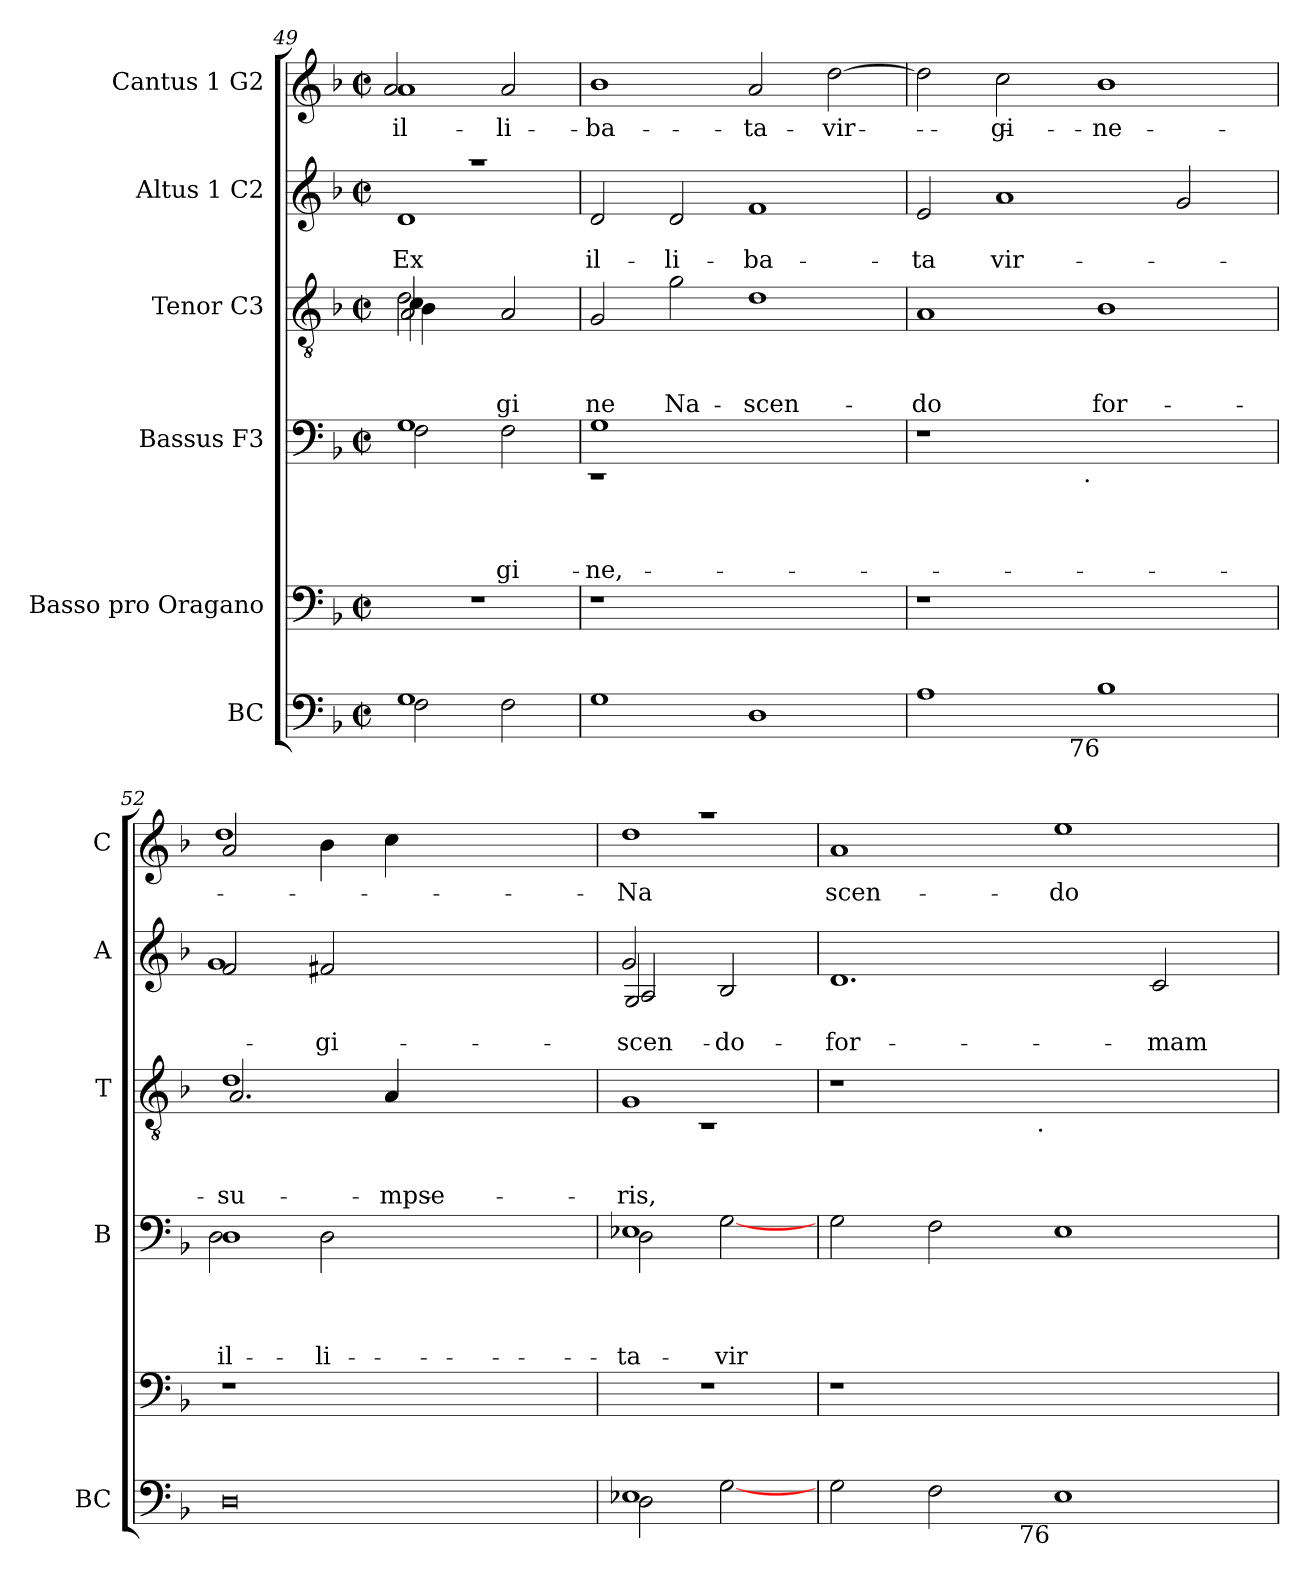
**kern	**kern	**kern	**text	**text	**text	**text	**kern	**text	**text	**text	**kern	**text	**text	**kern	**text
*part6	*part5	*part4	*part4	*part4	*part4	*part4	*part3	*part3	*part3	*part3	*part2	*part2	*part2	*part1	*part1
*staff6	*staff5	*staff4	*staff4	*staff4	*staff4	*staff4	*staff3	*staff3	*staff3	*staff3	*staff2	*staff2	*staff2	*staff1	*staff1
*I"BC	*I"Basso pro Oragano	*I"Bassus F3	*	*	*	*	*I"Tenor C3	*	*	*	*I"Altus 1 C2	*	*	*I"Cantus 1 G2	*
*I'BC	*	*I'B	*	*	*	*	*I'T	*	*	*	*I'A	*	*	*I'C	*
*clefF4	*clefF4	*clefF4	*	*	*	*	*clefGv2	*	*	*	*clefG2	*	*	*clefG2	*
*	*ITrd7c12	*	*	*	*	*	*	*	*	*	*	*	*	*	*
*k[b-]	*k[b-]	*k[b-]	*	*	*	*	*k[b-]	*	*	*	*k[b-]	*	*	*k[b-]	*
*F:	*F:	*F:	*	*	*	*	*F:	*	*	*	*F:	*	*	*F:	*
*M2/2	*M2/2	*M2/2	*	*	*	*	*M2/2	*	*	*	*M2/2	*	*	*M2/2	*
*met(c|)	*met(c|)	*met(c|)	*	*	*	*	*met(c|)	*	*	*	*met(c|)	*	*	*met(c|)	*
=49	=49	=49	=49	=49	=49	=49	=49	=49	=49	=49	=49	=49	=49	=49	=49
*^	*	*^	*	*	*	*	*^	*	*	*	*^	*	*	*	*
*	*	*	*	*	*	*	*	*	*	*^	*	*	*	*	*	*	*	*	*
*	*	*	*	*	*	*	*	*	*	*	*^	*	*	*	*	*	*	*	*	*
!	!	!	!	!	!	!	!	!	!	!	!	!	!	!	!	!	!	!	!LO:LY:b	!	!LO:LY:b
*	*	*	*	*	*	*	*	*	*	*	*	*	*	*	*	*	*	*	*	*^	*
!	!	!	!	!	!	!	!	!	!	!	!	!	!	!	!	!	!	!	!	!	!	!LO:LY:b
1G	2F<\	1r	1G	2F\	.	.	.	.	2d\	4c\	4B-\	2A/	.	.	.	1raa	1d	.	Ex	1a	2a/	il-
.	.	.	.	.	.	.	.	.	.	2.ryy	2.ryy	.	.	.	.	.	.	.	.	.	.	.
!	!	!	!	!	!	!	!	!LO:LY:b	!	!	!	!	!	!	!LO:LY:b	!	!	!	!	!	!	!LO:LY:b
.	2F<\	.	.	2F\	.	.	.	-gi-	2ryy	.	.	2A/	.	.	-gi-	.	.	.	.	.	2a/	-li-
*	*	*	*	*	*	*	*	*	*	*	*	*	*	*	*	*v	*v	*	*	*	*	*
!!LO:PB:g=z
=50	=50	=50	=50	=50	=50	=50	=50	=50	=50	=50	=50	=50	=50	=50	=50	=50	=50	=50	=50	=50	=50
!	!	!	!	!LO:N:vis=1	!	!	!	!LO:LY:b	!	!	!	!	!	!	!LO:LY:b	!	!	!LO:LY:b	!	!	!LO:LY:b
*v	*v	*	*	*	*	*	*	*	*v	*v	*v	*v	*	*	*	*	*	*	*v	*v	*
1G	1r	1G	0rEE	.	.	.	-ne,	2G/	.	.	-ne	2d/	.	il-	1b-	-ba-
!	!	!	!	!	!	!	!	!	!	!	!LO:LY:b	!	!	!LO:LY:b	!	!
.	.	.	.	.	.	.	.	2g\	.	.	Na-	2d/	.	-li-	.	.
!	!	!	!	!	!	!	!	!	!	!	!LO:LY:b:rj	!	!	!LO:LY:b	!	!LO:LY:b
1D	1ryy	1ryy	.	.	.	.	.	1d	.	.	-scen-	1f	.	-ba-	2a/	-ta
!	!	!	!	!	!	!	!	!	!	!	!	!	!	!	!	!LO:LY:b
.	.	.	.	.	.	.	.	.	.	.	.	.	.	.	[>2dd\	vir-
=51	=51	=51	=51	=51	=51	=51	=51	=51	=51	=51	=51	=51	=51	=51	=51	=51
!	!	!	!	!	!	!	!	!	!	!	!LO:LY:b	!	!	!LO:LY:b	!	!
*^	*	*	*	*	*	*	*	*	*	*	*	*	*	*	*	*
1A	2...ryy	1r	1r	2ryy	.	.	.	.	1A	.	.	-do	2e/	.	-ta	2dd\]	.
!	!	!	!	!	!	!	!	!	!	!	!	!	!	!	!LO:LY:b	!	!LO:LY:b
.	.	.	.	4...ryy	.	.	.	.	.	.	.	.	1a	.	vir-	2cc\	-gi-
!	!LO:TX:b:t=76	!	!	!	!	!	!	!	!	!	!	!	!	!	!	!	!
.	1ryy	.	.	.	.	.	.	.	.	.	.	.	.	.	.	.	.
!	!	!	!	!LO:TX:b:t=.	!	!	!	!	!	!	!	!	!	!	!	!	!
.	.	.	.	1ryy	.	.	.	.	.	.	.	.	.	.	.	.	.
!	!	!	!	!	!	!	!	!	!	!	!	!LO:LY:b	!	!	!	!	!LO:LY:b
1B-	.	1ryy	1ryy	.	.	.	.	.	1B-	.	.	for-	.	.	.	1b-	-ne
.	.	.	.	.	.	.	.	.	.	.	.	.	2g/	.	.	.	.
.	16ryy	.	.	.	.	.	.	.	.	.	.	.	.	.	.	.	.
.	.	.	.	32ryy	.	.	.	.	.	.	.	.	.	.	.	.	.
=52	=52	=52	=52	=52	=52	=52	=52	=52	=52	=52	=52	=52	=52	=52	=52	=52	=52
!	!	!	!	!	!	!	!	!LO:LY:b	!	!	!	!	!	!	!	!	!
!	!	!	!	!	!	!	!	!LO:LY:b	!	!	!	!LO:LY:b	!	!	!	!	!
*	*	*	*	*	*	*	*	*	*^	*	*	*	*	*	*	*	*
!	!	!	!	!	!	!	!	!	!	!	!	!	!LO:LY:b	!	!	!	!	!
*v	*v	*	*	*	*	*	*	*	*	*	*	*	*	*^	*	*	*^	*
0D	1r	1D	2D\	.	.	.	il-	1d	2.A/	.	.	su-	2f/	1g	.	.	2a/	1dd	.
!	!	!	!	!	!	!	!LO:LY:b	!	!	!	!	!	!	!	!	!LO:LY:b	!	!	!
.	.	.	2D\	.	.	.	-li-	.	.	.	.	.	2f#X/	.	.	-gi-	4b-\	.	.
!	!	!	!	!	!	!	!	!	!	!	!	!LO:LY:b	!	!	!	!	!	!	!
.	.	.	.	.	.	.	.	.	4A/	.	.	-mpse-	.	.	.	.	4cc\	.	.
.	1ryy	1ryy	1ryy	.	.	.	.	1ryy	1ryy	.	.	.	1ryy	1ryy	.	.	1ryy	1ryy	.
=53	=53	=53	=53	=53	=53	=53	=53	=53	=53	=53	=53	=53	=53	=53	=53	=53	=53	=53	=53
*^	*	*	*	*	*	*	*	*	*	*	*	*	*	*	*	*	*	*	*
!	!	!	!	!	!	!	!	!LO:LY:b	!	!	!	!	!	!	!	!	!	!	!	!
!	!	!	!	!	!	!	!	!LO:LY:b	!	!	!	!	!LO:LY:b	!	!	!	!LO:LY:b	!	!	!
!	!	!	!	!	!	!	!	!	!	!	!	!	!	!	!	!	!LO:LY:b	!	!	!
*	*	*	*	*	*	*	*	*	*	*	*	*	*	*	*^	*	*	*	*	*
!	!	!	!	!	!	!	!	!	!	!	!	!	!	!	!	!	!	!LO:LY:b	!	!	!LO:LY:b
1E-X	2D\	1r	1E-X	2D\	.	.	.	-ta	1G	1rC	.	.	-ris,	2g/	2G/	2A/	.	-scen-	1raa	1dd	Na-
!	!	!	!	!	!	!	!	!LO:LY:b	!	!	!	!	!	!	!	!	!	!LO:LY:b:rj	!	!	!
.	[>2G\	.	.	[>2G\	.	.	.	vir-	.	.	.	.	.	2ryy	2ryy	2B-/	.	-do	.	.	.
*	*	*	*	*	*	*	*	*	*	*	*	*	*	*	*	*	*	*	*v	*v	*
=54	=54	=54	=54	=54	=54	=54	=54	=54	=54	=54	=54	=54	=54	=54	=54	=54	=54	=54	=54	=54
!	!	!	!	!	!	!	!	!	!	!	!	!	!	!	!	!	!	!LO:LY:b	!	!LO:LY:b
*	*	*	*v	*v	*	*	*	*	*	*	*	*	*	*v	*v	*v	*	*	*	*
2G>\	2...ryy	1r	2G\	.	.	.	.	1r	2ryy	.	.	.	1.d	.	for-	1a	-scen-
2F\	.	.	2F\	.	.	.	.	.	4...ryy	.	.	.	.	.	.	.	.
!	!LO:TX:b:t=76	!	!	!	!	!	!	!	!	!	!	!	!	!	!	!	!
.	1ryy	.	.	.	.	.	.	.	.	.	.	.	.	.	.	.	.
!	!	!	!	!	!	!	!	!	!LO:TX:b:t=.	!	!	!	!	!	!	!	!
.	.	.	.	.	.	.	.	.	1ryy	.	.	.	.	.	.	.	.
!	!	!	!	!	!	!	!	!	!	!	!	!	!	!	!	!	!LO:LY:b
1E	.	1ryy	1E	.	.	.	.	1ryy	.	.	.	.	.	.	.	1ee	-do
!	!	!	!	!	!	!	!	!	!	!	!	!	!	!	!LO:LY:b	!	!
.	.	.	.	.	.	.	.	.	.	.	.	.	2c/	.	-mam	.	.
.	16ryy	.	.	.	.	.	.	.	.	.	.	.	.	.	.	.	.
.	.	.	.	.	.	.	.	.	32ryy	.	.	.	.	.	.	.	.
*v	*v	*	*	*	*	*	*	*v	*v	*	*	*	*	*	*	*	*
=	=	=	=	=	=	=	=	=	=	=	=	=	=	=	=
*-	*-	*-	*-	*-	*-	*-	*-	*-	*-	*-	*-	*-	*-	*-	*-
